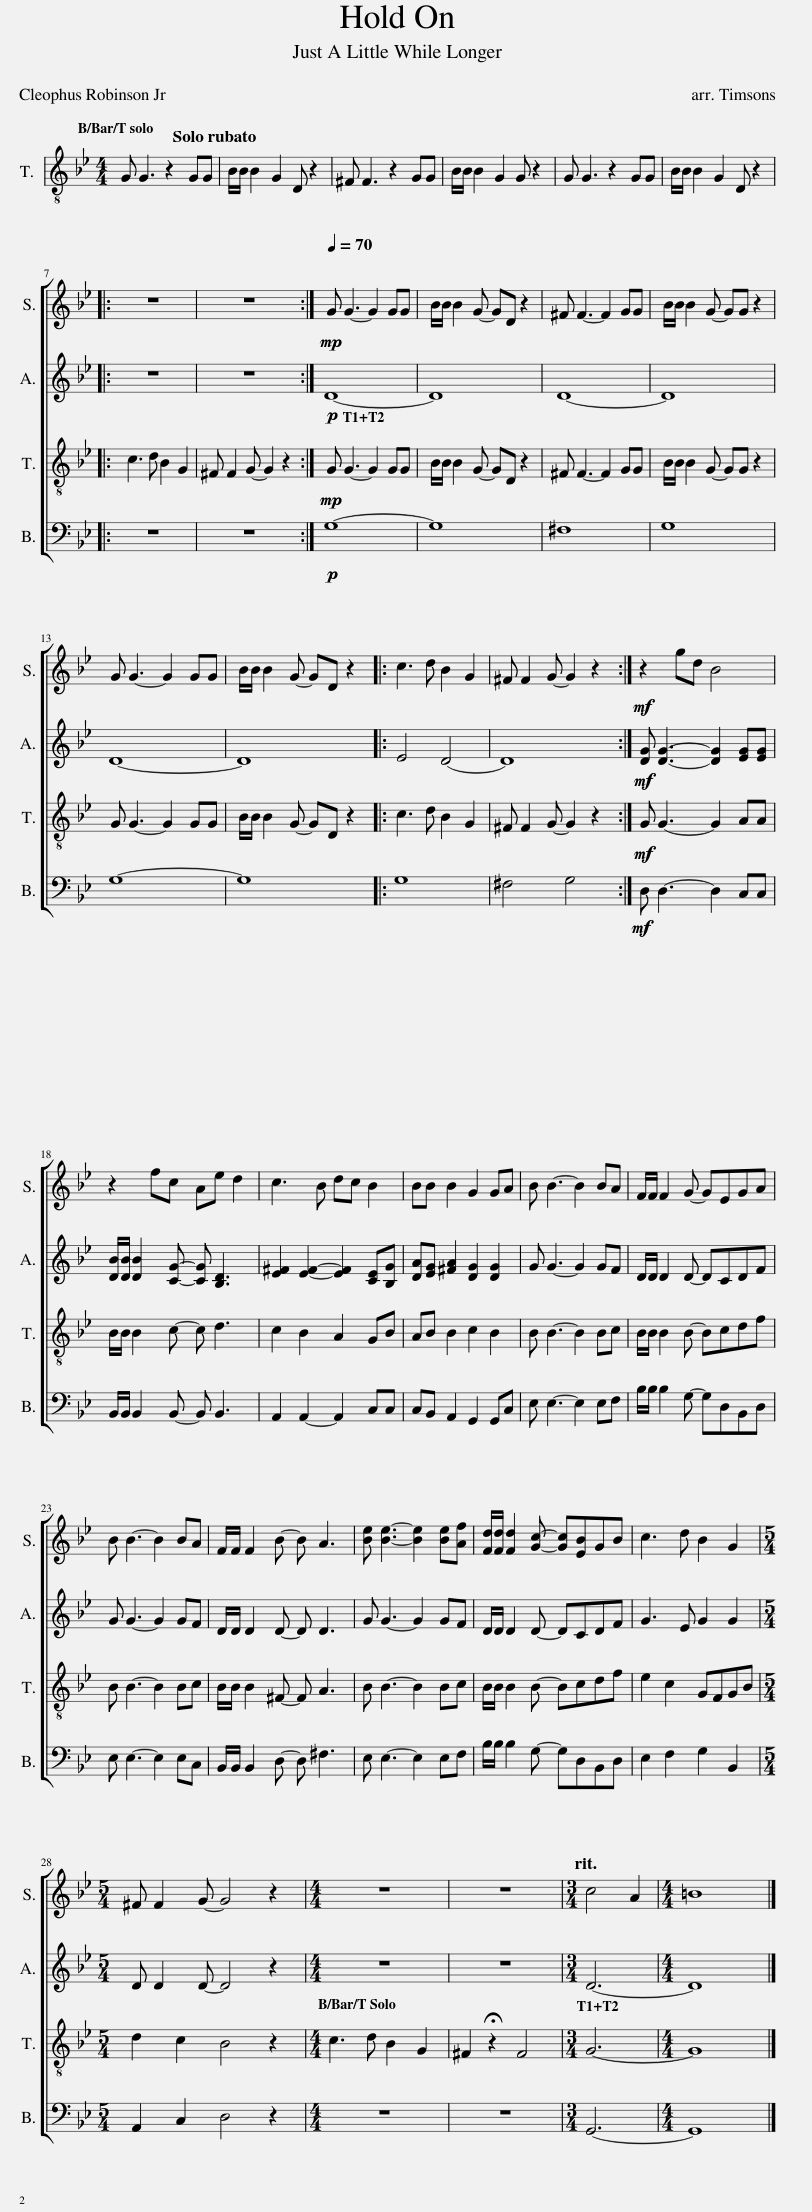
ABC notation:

X:1
%%score [ 1 2 3 4 ]
L:1/8
Q:1/4=70
M:4/4
I:linebreak $
K:Bb
V:1 treble
V:2 treble
V:3 treble-8
V:4 bass
V:1
 z8 | z8 | z8 | z8 | z8 | %5
 z8 |:$ z8 | z8 :|[Q:1/4=70]!mp! G G3- G2 GG | B/B/ B2 G- GD z2 | %10
 ^F F3- F2 GG | B/B/ B2 G- GG z2 |$ G G3- G2 GG | B/B/ B2 G- GD z2 |: c3 d B2 G2 | %15
 ^F F2 G- G2 z2 :|!mf! z2 gd B4 |$ z2 fc Ae d2 | c3 B dc B2 | BB B2 G2 GA | %20
 B B3- B2 BA | F/F/ F2 G- GEGA |$ B B3- B2 BA | F/F/ F2 B- B A3 | [Be] [Be]3- [Be]2 [Be][Af] | %25
 [Fd]/[Fd]/ [Fd]2 [Gc]- [Gc][EB]GB | c3 d B2 G2 |$[M:5/4] ^F F2 G- G4 z2 |[M:4/4] z8 | z8 | %30
[M:3/4] c4 A2 |[M:4/4] =B8 |] %32
V:2
 z8 | z8 | z8 | z8 | z8 | %5
 z8 |:$ z8 | z8 :|!p! D8- | D8 | %10
 D8- | D8 |$ D8- | D8 |: E4 D4- | %15
 D8 :|!mf! [DG] [DG]3- [DG]2 [EG][EG] |$ [DB]/[DB]/ [DB]2 [CG]- [CG] [B,D]3 | [E^F]2 [EF]2- [EF]2 [CE][B,G] | [DA][EG] [^FA]2 [DG]2 [DG]2 | %20
 G G3- G2 GF | D/D/ D2 D- DCDF |$ G G3- G2 GF | D/D/ D2 D- D D3 | G G3- G2 GF | %25
 D/D/ D2 D- DCDF | G3 E G2 G2 |$[M:5/4] D D2 D- D4 z2 |[M:4/4] z8 | z8 | %30
[M:3/4] D6- |[M:4/4] D8 |] %32
V:3
 G G3 z2 GG | B/B/ B2 G2 D z2 | ^F F3 z2 GG | B/B/ B2 G2 G z2 | G G3 z2 GG | %5
 B/B/ B2 G2 D z2 |:$ c3 d B2 G2 | ^F F2 G- G2 z2 :|!mp! G G3- G2 GG | B/B/ B2 G- GD z2 | %10
 ^F F3- F2 GG | B/B/ B2 G- GG z2 |$ G G3- G2 GG | B/B/ B2 G- GD z2 |: c3 d B2 G2 | %15
 ^F F2 G- G2 z2 :|!mf! G G3- G2 AA |$ B/B/ B2 c- c d3 | c2 B2 A2 GB | AB B2 c2 B2 | %20
 B B3- B2 Bc | B/B/ B2 B- Bcdf |$ B B3- B2 Bc | B/B/ B2 ^F- F A3 | B B3- B2 Bc | %25
 B/B/ B2 B- Bcdf | e2 c2 GFGB |$[M:5/4] d2 c2 B4 z2 |[M:4/4] c3 d B2 G2 | ^F2 !fermata!z2 F4 | %30
[M:3/4] G6- |[M:4/4] G8 |] %32
V:4
 z8 | z8 | z8 | z8 | z8 | %5
 z8 |:$ z8 | z8 :|!p! G,8- | G,8 | %10
 ^F,8 | G,8 |$ G,8- | G,8 |: G,8 | %15
 ^F,4 G,4 :|!mf! D, D,3- D,2 C,C, |$ B,,/B,,/ B,,2 B,,- B,, B,,3 | A,,2 A,,2- A,,2 C,C, | C,B,, A,,2 G,,2 G,,C, | %20
 E, E,3- E,2 E,F, | B,/B,/ B,2 G,- G,D,B,,D, |$ E, E,3- E,2 E,C, | B,,/B,,/ B,,2 D,- D, ^F,3 | E, E,3- E,2 E,F, | %25
 B,/B,/ B,2 G,- G,D,B,,D, | E,2 F,2 G,2 B,,2 |$[M:5/4] A,,2 C,2 D,4 z2 |[M:4/4] z8 | z8 | %30
[M:3/4] G,,6- |[M:4/4] G,,8 |] %32
